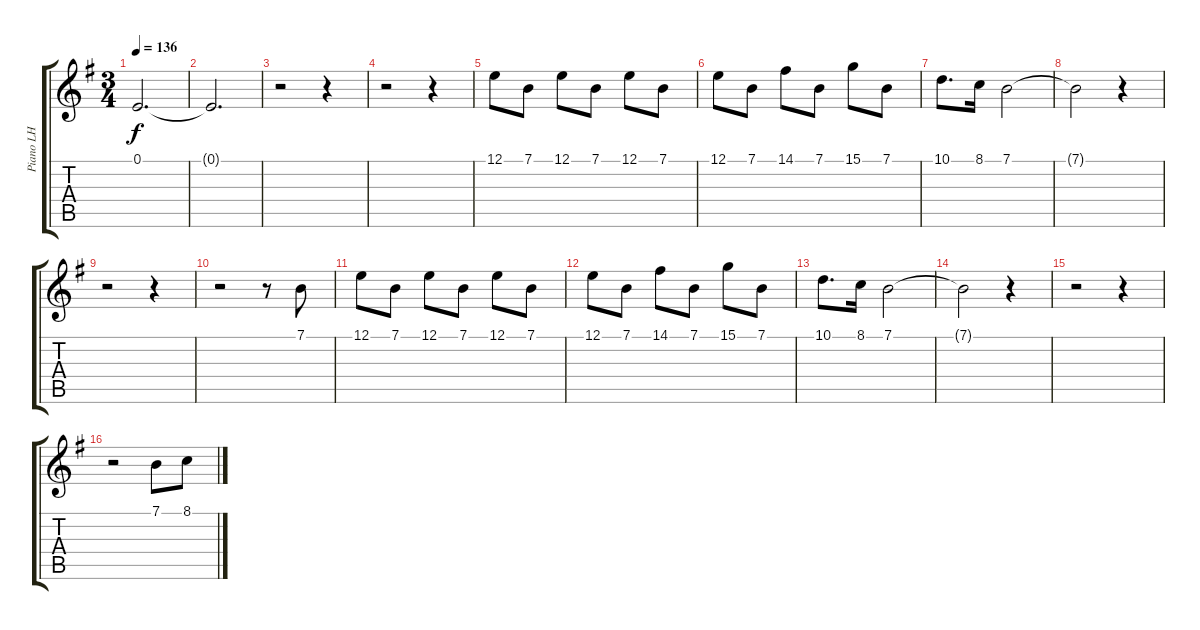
\track ("Piano LH" "Piano LH") {instrument acousticgrandpiano}
\staff {score tabs}
\tuning (E4 B3 G3 D3 A2 E2) {hide}
\ts (3 4)
\tempo 136
\clef g2
\ks g
0.1.2{d dy f} |
0.1{t}.2{d} |
r.2 r.4 |
r.2 r.4 |
12.1.8 7.1.8 12.1.8 7.1.8 12.1.8 7.1.8 |
12.1.8 7.1.8 14.1.8 7.1.8 15.1.8 7.1.8 |
10.1.8{d} 8.1.16 7.1.2 |
7.1{t}.2 r.4 |
r.2 r.4 |
r.2 r.8 7.1.8 |
12.1.8 7.1.8 12.1.8 7.1.8 12.1.8 7.1.8 |
12.1.8 7.1.8 14.1.8 7.1.8 15.1.8 7.1.8 |
10.1.8{d} 8.1.16 7.1.2 |
7.1{t}.2 r.4 |
r.2 r.4 |
r.2 7.1.8 8.1.8
